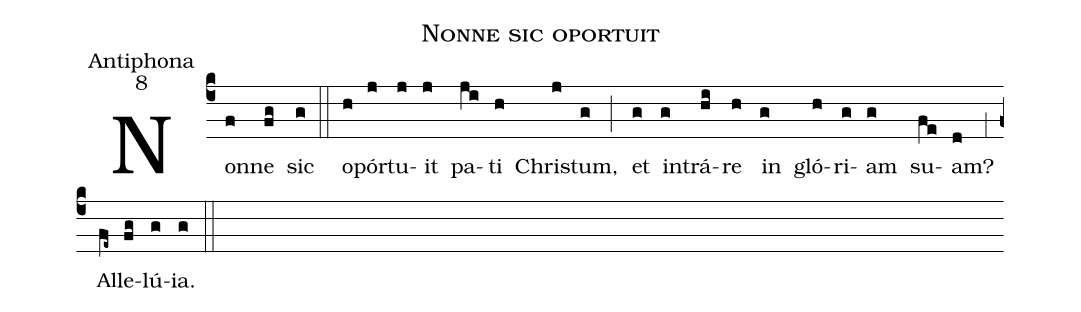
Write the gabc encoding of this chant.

name:Nonne sic oportuit;
office-part:Antiphona;
mode:8;
%%
(c4) Non(f)ne(fg) sic(g) (::) o(h)pór(j)tu(j)it(j) pa(ji)ti(h) Chri(j)stum,(g) (;) et(g) in(g)trá(hi)re(h) in(g) gló(h)ri(g)am(g) su(fe)am?(d) (;1) Al(fe~)le(fg)lú(g)ia.(g) (::)
